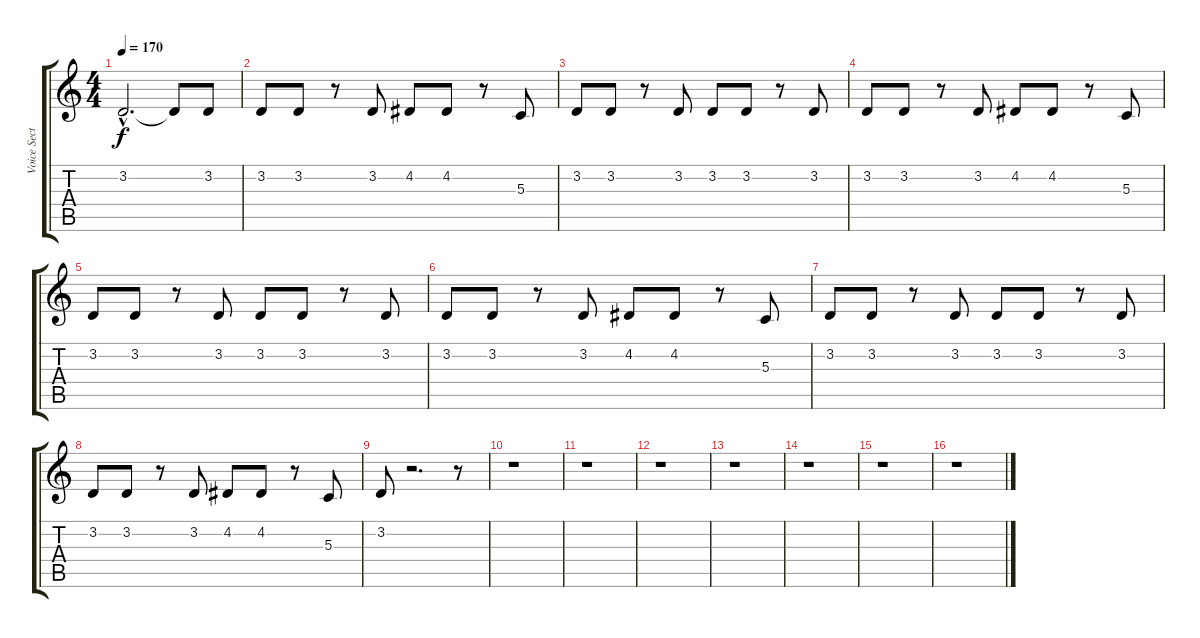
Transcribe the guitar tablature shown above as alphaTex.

\track ("Voice Section" "Voice Sect") {instrument pad1newage}
\staff {score tabs}
\tuning (E4 B3 G3 D3 A2 E2) {hide}
\ts (4 4)
\tempo 170
\clef g2
\ks c
3.2{hac}.2{d dy f} 3.2{t}.8 3.2.8 |
3.2.8 3.2.8 r.8 3.2.8 4.2.8 4.2.8 r.8 5.3.8 |
3.2.8 3.2.8 r.8 3.2.8 3.2.8 3.2.8 r.8 3.2.8 |
3.2.8 3.2.8 r.8 3.2.8 4.2.8 4.2.8 r.8 5.3.8 |
3.2.8 3.2.8 r.8 3.2.8 3.2.8 3.2.8 r.8 3.2.8 |
3.2.8 3.2.8 r.8 3.2.8 4.2.8 4.2.8 r.8 5.3.8 |
3.2.8 3.2.8 r.8 3.2.8 3.2.8 3.2.8 r.8 3.2.8 |
3.2.8 3.2.8 r.8 3.2.8 4.2.8 4.2.8 r.8 5.3.8 |
3.2.8 r.2{d} r.8 |
r.1 |
r.1 |
r.1 |
r.1 |
r.1 |
r.1 |
r.1
